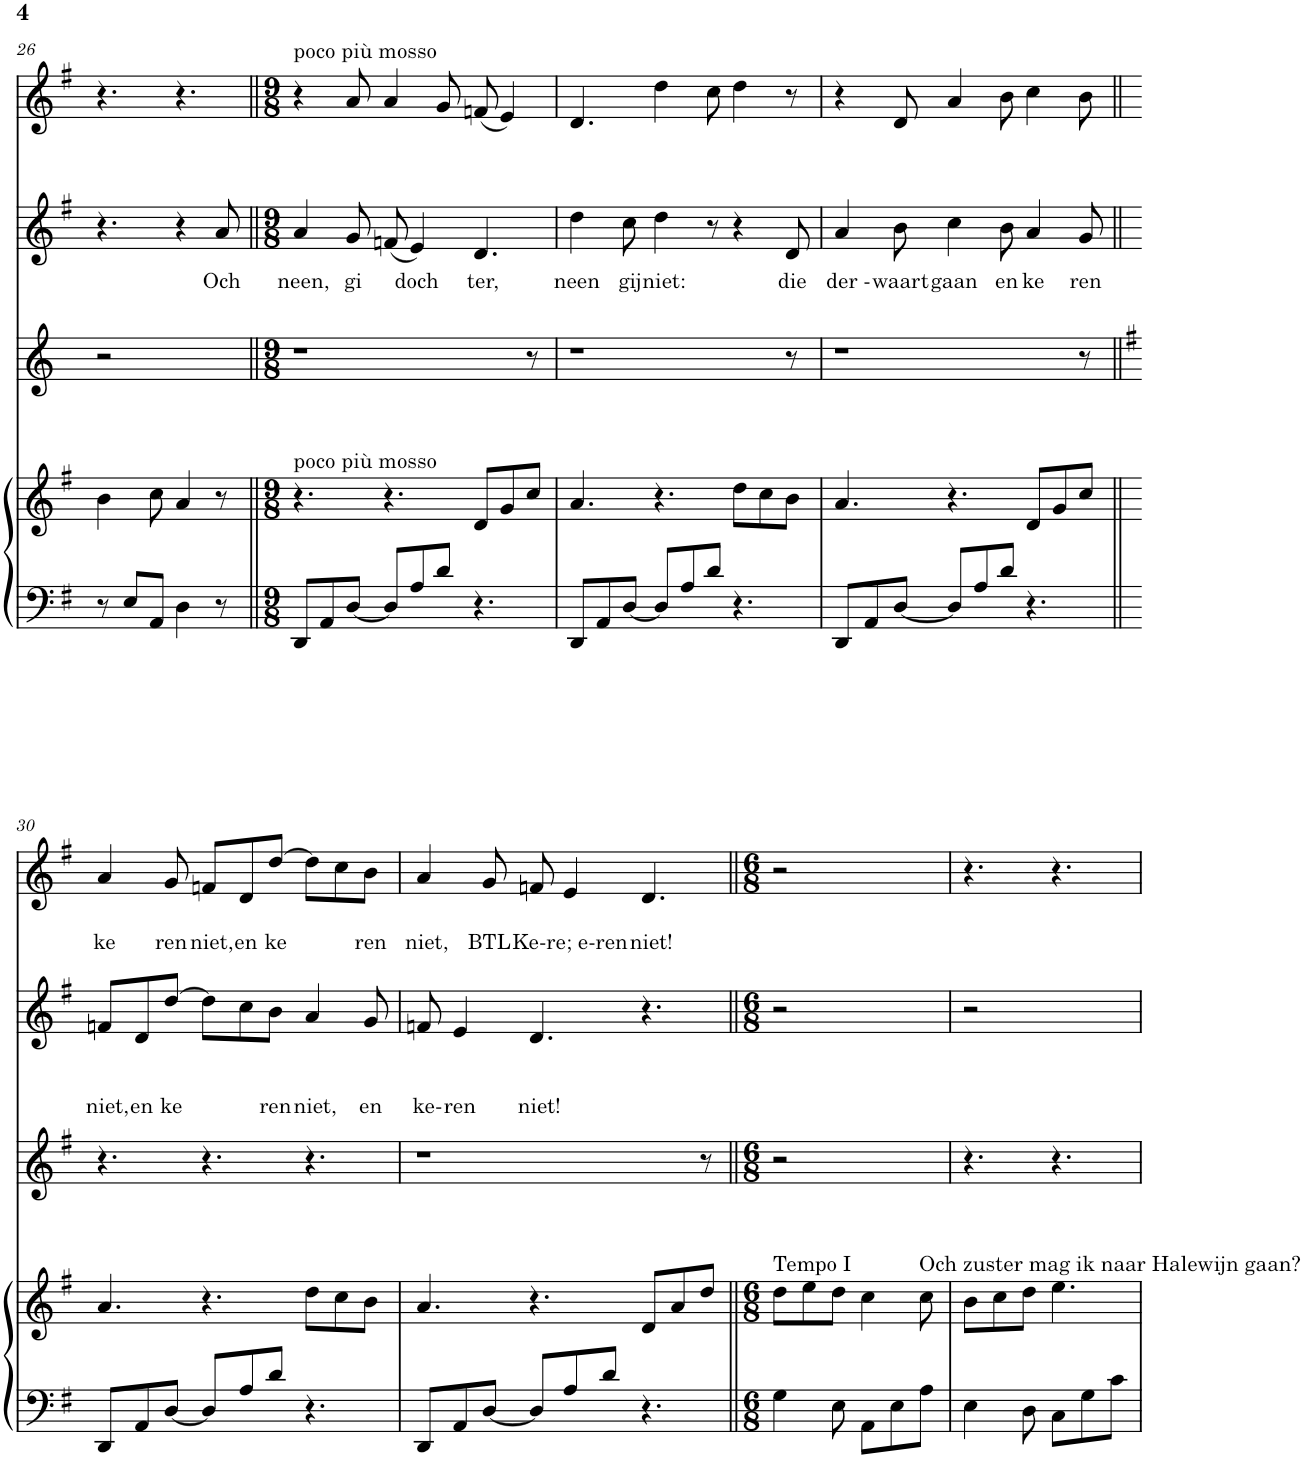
**kern	**kern	**kern	**kern	**text	**text	**text	**kern	**text	**text
*part4	*part4	*part3	*part2	*part2	*part2	*part2	*part1	*part1	*part1
*staff5	*staff4	*staff3	*staff2	*staff2	*staff2	*staff2	*staff1	*staff1	*staff1
*I"part 3	*	*I"part 2	*I"part 1	*	*	*	*I"part 0	*	*
!!LO:PB:g=z
*clefF4	*clefG2	*clefG2	*clefG2	*	*	*	*clefG2	*	*
*k[f#]	*k[f#]	*k[]	*k[f#]	*	*	*	*k[f#]	*	*
*M6/8	*M6/8	*M6/8	*M6/8	*	*	*	*M6/8	*	*
=26	=26	=26	=26	=26	=26	=26	=26	=26	=26
8r	4b\	2r	4.r	.	.	.	4.r	.	.
8E/L	.	.	.	.	.	.	.	.	.
8AA/J	8cc\	.	.	.	.	.	.	.	.
4D\	4a/	.	4r	.	.	.	4.r	.	.
.	.	4ryy	.	.	.	.	.	.	.
!	!	!	!	!LO:LY:b	!	!	!	!	!
8r	8r	.	8a/	Och	.	.	.	.	.
=27||	=27||	=27||	=27||	=27||	=27||	=27||	=27||	=27||	=27||
*M9/8	*M9/8	*M9/8	*M9/8	*	*	*	*M9/8	*	*
!	!	!	!	!	!	!	!LO:TX:a:t=poco più mosso	!	!
!	!LO:TX:a:t=poco più mosso	!	!	!	!	!	!	!	!
!	!	!	!	!LO:LY:b	!	!	!	!	!
8DD/L	4.r	1r	4a/	neen,	.	.	4r	.	.
8AA/	.	.	.	.	.	.	.	.	.
!	!	!	!	!LO:LY:b	!	!	!	!	!
[8D/J	.	.	8g/	gi	.	.	8a/	.	.
8D/L]	4.r	.	(8fn/	.	.	.	4a/	.	.
!	!	!	!	!LO:LY:b	!	!	!	!	!
8A/	.	.	4e/)	doch	.	.	.	.	.
8d/J	.	.	.	.	.	.	8g/	.	.
!	!	!	!	!LO:LY:b	!	!	!	!	!
4.r	8d/L	.	4.d/	ter,	.	.	(8fn/	.	.
.	8g/	.	.	.	.	.	4e/)	.	.
.	8cc/J	8r	.	.	.	.	.	.	.
=28	=28	=28	=28	=28	=28	=28	=28	=28	=28
!	!	!	!	!LO:LY:b	!	!	!	!	!
8DD/L	4.a/	1r	4dd\	neen	.	.	4.d/	.	.
8AA/	.	.	.	.	.	.	.	.	.
!	!	!	!	!LO:LY:b	!	!	!	!	!
[8D/J	.	.	8cc\	gij	.	.	.	.	.
!	!	!	!	!LO:LY:b	!	!	!	!	!
8D/L]	4.r	.	4dd\	niet:	.	.	4dd\	.	.
8A/	.	.	.	.	.	.	.	.	.
8d/J	.	.	8r	.	.	.	8cc\	.	.
4.r	8dd\L	.	4r	.	.	.	4dd\	.	.
.	8cc\	.	.	.	.	.	.	.	.
!	!	!	!	!LO:LY:b	!	!	!	!	!
.	8b\J	8r	8d/	die	.	.	8r	.	.
=29	=29	=29	=29	=29	=29	=29	=29	=29	=29
!	!	!	!	!LO:LY:b	!	!	!	!	!
8DD/L	4.a/	1r	4a/	der -	.	.	4r	.	.
8AA/	.	.	.	.	.	.	.	.	.
!	!	!	!	!LO:LY:b	!	!	!	!	!
[8D/J	.	.	8b\	waart	.	.	8d/	.	.
!	!	!	!	!LO:LY:b	!	!	!	!	!
8D/L]	4.r	.	4cc\	gaan	.	.	4a/	.	.
8A/	.	.	.	.	.	.	.	.	.
!	!	!	!	!LO:LY:b	!	!	!	!	!
8d/J	.	.	8b\	en	.	.	8b\	.	.
!	!	!	!	!LO:LY:b	!	!	!	!	!
4.r	8d/L	.	4a/	ke	.	.	4cc\	.	.
.	8g/	.	.	.	.	.	.	.	.
!	!	!	!	!LO:LY:b	!	!	!	!	!
.	8cc/J	8r	8g/	ren	.	.	8b\	.	.
!!LO:LB:g=z
=30||	=30||	=30||	=30||	=30||	=30||	=30||	=30||	=30||	=30||
*	*	*k[f#]	*	*	*	*	*	*	*
!	!	!	!	!	!	!LO:LY:b	!	!	!LO:LY:b
8DD/L	4.a/	4.r	8fn/L	.	.	niet,	4a/	.	ke
!	!	!	!	!	!	!LO:LY:b	!	!	!
8AA/	.	.	8d/	.	.	en	.	.	.
!	!	!	!	!	!	!LO:LY:b	!	!	!LO:LY:b
[8D/J	.	.	[8dd/J	.	.	ke	8g/	.	ren
!	!	!	!	!	!	!	!	!	!LO:LY:b
8D/L]	4.r	4.r	8dd\L]	.	.	.	8fn/L	.	niet,
!	!	!	!	!	!	!	!	!	!LO:LY:b
8A/	.	.	8cc\	.	.	.	8d/	.	en
!	!	!	!	!	!	!LO:LY:b	!	!	!LO:LY:b
8d/J	.	.	8b\J	.	.	ren	[8dd/J	.	ke
!	!	!	!	!	!	!LO:LY:b	!	!	!
4.r	8dd\L	4.r	4a/	.	.	niet,	8dd\L]	.	.
.	8cc\	.	.	.	.	.	8cc\	.	.
!	!	!	!	!	!	!LO:LY:b	!	!	!LO:LY:b
.	8b\J	.	8g/	.	.	en	8b\J	.	ren
=31	=31	=31	=31	=31	=31	=31	=31	=31	=31
!	!	!	!	!	!	!LO:LY:b	!	!	!LO:LY:b
8DD/L	4.a/	1r	8fn/	.	.	ke-	4a/	.	niet,
!	!	!	!	!	!	!LO:LY:b	!	!	!
8AA/	.	.	4e/	.	.	ren	.	.	.
!	!	!	!	!	!	!	!	!	!LO:LY:b
[8D/J	.	.	.	.	.	.	8g/	.	BTL
!	!	!	!	!	!	!LO:LY:b	!	!	!
8D/L]	4.r	.	4.d/	.	.	niet!	8fn/	.	.
!	!	!	!	!	!	!	!	!	!LO:LY:b
8A/	.	.	.	.	.	.	4e/	.	Ke-re; e-ren
8d/J	.	.	.	.	.	.	.	.	.
!	!	!	!	!	!	!	!	!	!LO:LY:b
4.r	8d/L	.	4.r	.	.	.	4.d/	.	niet!
.	8a/	.	.	.	.	.	.	.	.
.	8dd/J	8r	.	.	.	.	.	.	.
=32||	=32||	=32||	=32||	=32||	=32||	=32||	=32||	=32||	=32||
*M6/8	*M6/8	*M6/8	*M6/8	*	*	*	*M6/8	*	*
!	!LO:TX:a:t=Tempo I	!	!	!	!	!	!	!	!
4G\	8dd\L	2r	2r	.	.	.	2r	.	.
.	8ee\	.	.	.	.	.	.	.	.
8E\	8dd\J	.	.	.	.	.	.	.	.
8AA\L	4cc\	.	.	.	.	.	.	.	.
8E\	.	4ryy	4ryy	.	.	.	4ryy	.	.
!	!LO:TX:a:t=Och zuster mag ik naar Halewijn gaan?	!	!	!	!	!	!	!	!
8A\J	8cc\	.	.	.	.	.	.	.	.
=33	=33	=33	=33	=33	=33	=33	=33	=33	=33
4E\	8b\L	4.r	2r	.	.	.	4.r	.	.
.	8cc\	.	.	.	.	.	.	.	.
8D\	8dd\J	.	.	.	.	.	.	.	.
8C\L	4.ee\	4.r	.	.	.	.	4.r	.	.
8G\	.	.	4ryy	.	.	.	.	.	.
8c\J	.	.	.	.	.	.	.	.	.
=	=	=	=	=	=	=	=	=	=
*-	*-	*-	*-	*-	*-	*-	*-	*-	*-
